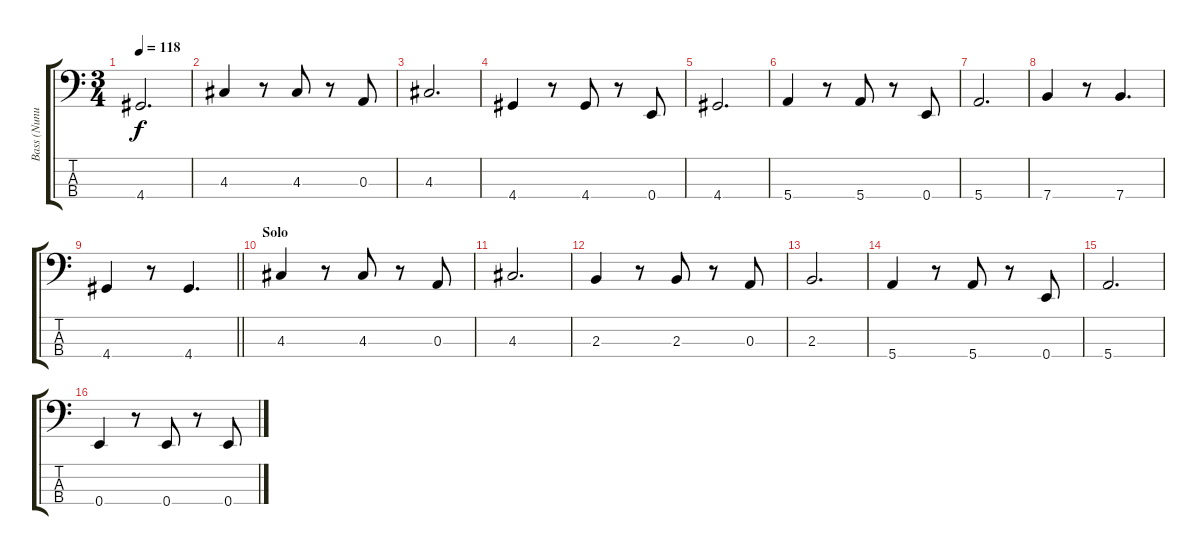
\track ("Bass (Nunu)" "Bass (Nunu") {instrument electricbassfinger}
\staff {score tabs}
\tuning (G2 D2 A1 E1) {hide}
\ts (3 4)
\tempo 118
\clef f4
\ks c
4.4.2{d dy f} |
4.3.4 r.8 4.3.8 r.8 0.3.8 |
4.3.2{d} |
4.4.4 r.8 4.4.8 r.8 0.4.8 |
4.4.2{d} |
5.4.4 r.8 5.4.8 r.8 0.4.8 |
5.4.2{d} |
7.4.4 r.8 7.4.4{d} |
\barLineRight lightlight
4.4.4 r.8 4.4.4{d} |
\section ("" "Solo")
4.3.4 r.8 4.3.8 r.8 0.3.8 |
4.3.2{d} |
2.3.4 r.8 2.3.8 r.8 0.3.8 |
2.3.2{d} |
5.4.4 r.8 5.4.8 r.8 0.4.8 |
5.4.2{d} |
0.4.4 r.8 0.4.8 r.8 0.4.8
